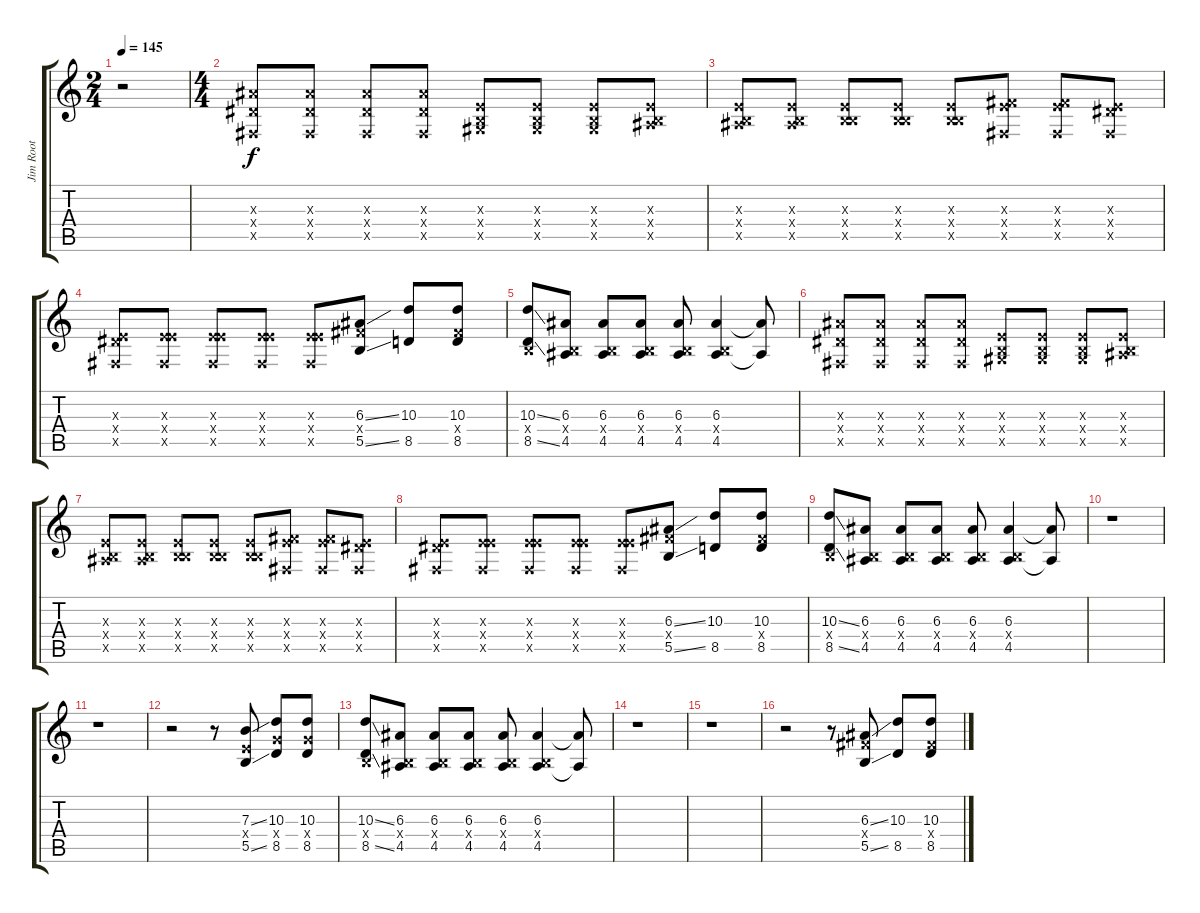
\track ("Jim Root" "Jim Root") {instrument distortionguitar}
\staff {score tabs}
\tuning (Db4 Ab3 E3 B2 Gb2 B1) {hide}
\ts (2 4)
\tempo 145
\clef g2
\ks c
r.2{dy f} |
\ts (4 4)
(6.3{x} 4.4{x} 0.5{x}).8 (6.3{x} 4.4{x} 0.5{x}).8 (6.3{x} 4.4{x} 0.5{x}).8 (6.3{x} 4.4{x} 0.5{x}).8 (0.3{x} 0.4{x} 2.5{x}).8 (0.3{x} 0.4{x} 2.5{x}).8 (0.3{x} 0.4{x} 2.5{x}).8 (0.3{x} 0.4{x} 4.5{x}).8 |
(0.3{x} 0.4{x} 4.5{x}).8 (0.3{x} 0.4{x} 4.5{x}).8 (0.3{x} 0.4{x} 5.5{x}).8 (0.3{x} 0.4{x} 5.5{x}).8 (0.3{x} 0.4{x} 5.5{x}).8 (0.3{x} 7.4{x} 0.5{x}).8 (0.3{x} 7.4{x} 0.5{x}).8 (0.3{x} 4.4{x} 0.5{x}).8 |
(0.3{x} 4.4{x} 0.5{x}).8 (0.3{x} 5.4{x} 0.5{x}).8 (0.3{x} 5.4{x} 0.5{x}).8 (0.3{x} 5.4{x} 0.5{x}).8 (0.3{x} 5.4{x} 0.5{x}).8 (6.3{ss} 7.4{x} 5.5{ss}).8 (10.3 8.5).8 (10.3 7.4{x} 8.5).8 |
(10.3{ss} 0.4{x} 8.5{ss}).8 (6.3 0.4{x} 4.5).8 (6.3 0.4{x} 4.5).8 (6.3 0.4{x} 4.5).8 (6.3 0.4{x} 4.5).8 (6.3 0.4{x} 4.5).4 (6.3{t} 4.5{t}).8 |
(6.3{x} 4.4{x} 0.5{x}).8 (6.3{x} 4.4{x} 0.5{x}).8 (6.3{x} 4.4{x} 0.5{x}).8 (6.3{x} 4.4{x} 0.5{x}).8 (0.3{x} 0.4{x} 2.5{x}).8 (0.3{x} 0.4{x} 2.5{x}).8 (0.3{x} 0.4{x} 2.5{x}).8 (0.3{x} 0.4{x} 4.5{x}).8 |
(0.3{x} 0.4{x} 4.5{x}).8 (0.3{x} 0.4{x} 4.5{x}).8 (0.3{x} 0.4{x} 5.5{x}).8 (0.3{x} 0.4{x} 5.5{x}).8 (0.3{x} 0.4{x} 5.5{x}).8 (0.3{x} 7.4{x} 0.5{x}).8 (0.3{x} 7.4{x} 0.5{x}).8 (0.3{x} 4.4{x} 0.5{x}).8 |
(0.3{x} 4.4{x} 0.5{x}).8 (0.3{x} 5.4{x} 0.5{x}).8 (0.3{x} 5.4{x} 0.5{x}).8 (0.3{x} 5.4{x} 0.5{x}).8 (0.3{x} 5.4{x} 0.5{x}).8 (6.3{ss} 7.4{x} 5.5{ss}).8 (10.3 8.5).8 (10.3 7.4{x} 8.5).8 |
(10.3{ss} 0.4{x} 8.5{ss}).8 (6.3 0.4{x} 4.5).8 (6.3 0.4{x} 4.5).8 (6.3 0.4{x} 4.5).8 (6.3 0.4{x} 4.5).8 (6.3 0.4{x} 4.5).4 (6.3{t} 4.5{t}).8 |
r.1 |
r.1 |
r.2 r.8 (7.3{ss} 5.4{x} 5.5{ss}).8 (10.3 8.4{x} 8.5).8 (10.3 8.4{x} 8.5).8 |
(10.3{ss} 0.4{x} 8.5{ss}).8 (6.3 0.4{x} 4.5).8 (6.3 0.4{x} 4.5).8 (6.3 0.4{x} 4.5).8 (6.3 0.4{x} 4.5).8 (6.3 0.4{x} 4.5).4 (6.3{t} 4.5{t}).8 |
r.1 |
r.1 |
r.2 r.8 (6.3{ss} 7.4{x} 5.5{ss}).8 (10.3 8.5).8 (10.3 7.4{x} 8.5).8
